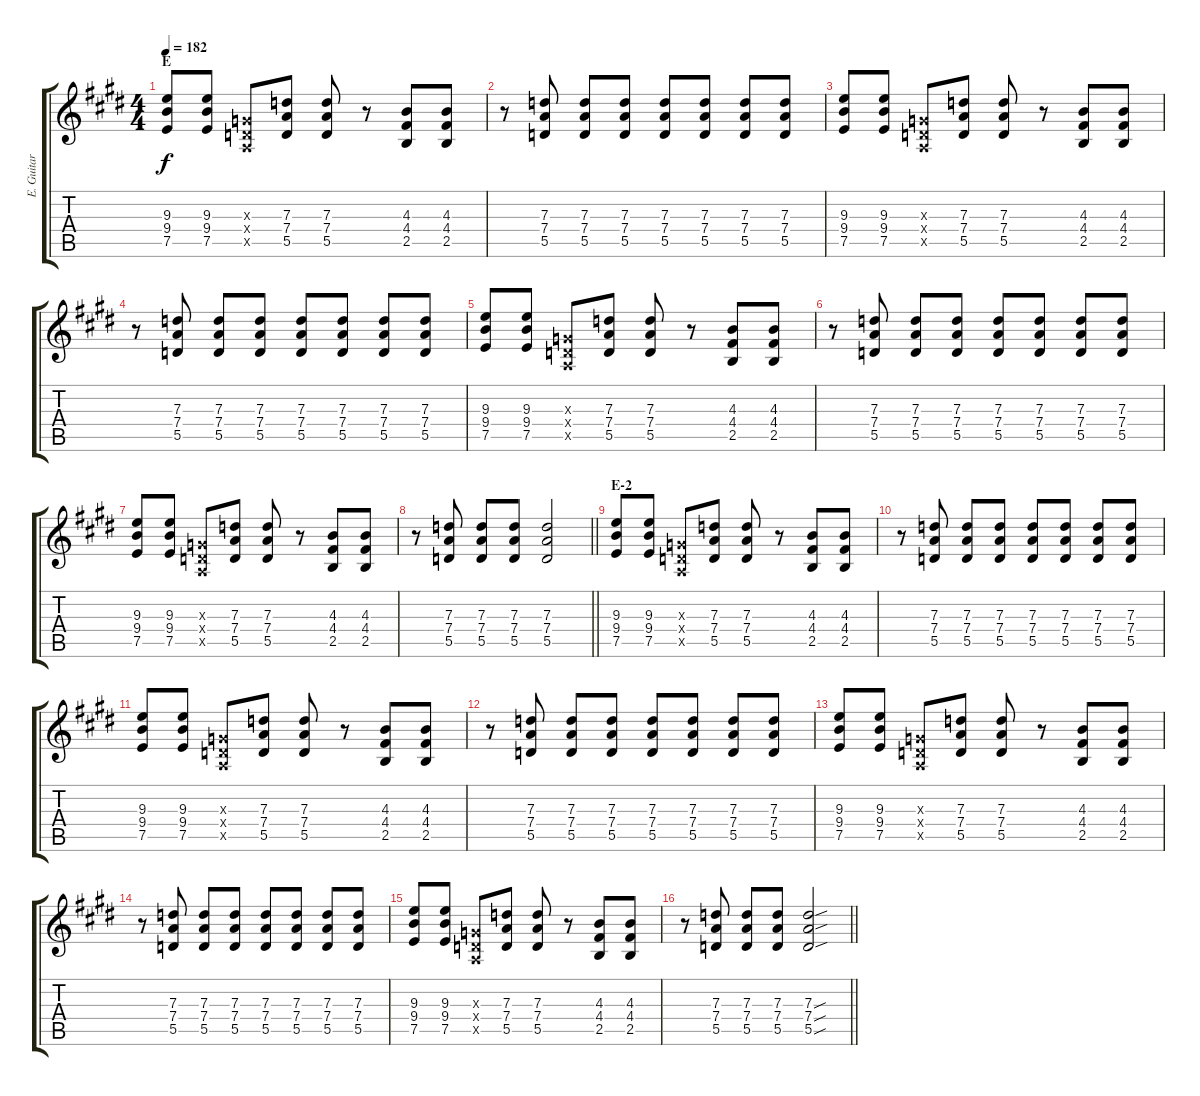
\track ("E. Guitar" "E. Guitar") {instrument electricguitarclean}
\staff {score tabs}
\tuning (E4 B3 G3 D3 A2 E2) {hide}
\ts (4 4)
\section ("" "E")
\tempo 182
\clef g2
\ks e
(9.3 9.4 7.5).8{dy f} (9.3 9.4 7.5).8 (0.3{x} 0.4{x} 0.5{x}).8 (7.3 7.4 5.5).8 (7.3 7.4 5.5).8 r.8 (4.3 4.4 2.5).8 (4.3 4.4 2.5).8 |
r.8 (7.3 7.4 5.5).8 (7.3 7.4 5.5).8 (7.3 7.4 5.5).8 (7.3 7.4 5.5).8 (7.3 7.4 5.5).8 (7.3 7.4 5.5).8 (7.3 7.4 5.5).8 |
(9.3 9.4 7.5).8 (9.3 9.4 7.5).8 (0.3{x} 0.4{x} 0.5{x}).8 (7.3 7.4 5.5).8 (7.3 7.4 5.5).8 r.8 (4.3 4.4 2.5).8 (4.3 4.4 2.5).8 |
r.8 (7.3 7.4 5.5).8 (7.3 7.4 5.5).8 (7.3 7.4 5.5).8 (7.3 7.4 5.5).8 (7.3 7.4 5.5).8 (7.3 7.4 5.5).8 (7.3 7.4 5.5).8 |
(9.3 9.4 7.5).8 (9.3 9.4 7.5).8 (0.3{x} 0.4{x} 0.5{x}).8 (7.3 7.4 5.5).8 (7.3 7.4 5.5).8 r.8 (4.3 4.4 2.5).8 (4.3 4.4 2.5).8 |
r.8 (7.3 7.4 5.5).8 (7.3 7.4 5.5).8 (7.3 7.4 5.5).8 (7.3 7.4 5.5).8 (7.3 7.4 5.5).8 (7.3 7.4 5.5).8 (7.3 7.4 5.5).8 |
(9.3 9.4 7.5).8 (9.3 9.4 7.5).8 (0.3{x} 0.4{x} 0.5{x}).8 (7.3 7.4 5.5).8 (7.3 7.4 5.5).8 r.8 (4.3 4.4 2.5).8 (4.3 4.4 2.5).8 |
\barLineRight lightlight
r.8 (7.3 7.4 5.5).8 (7.3 7.4 5.5).8 (7.3 7.4 5.5).8 (7.3 7.4 5.5).2 |
\section ("" "E-2")
(9.3 9.4 7.5).8 (9.3 9.4 7.5).8 (0.3{x} 0.4{x} 0.5{x}).8 (7.3 7.4 5.5).8 (7.3 7.4 5.5).8 r.8 (4.3 4.4 2.5).8 (4.3 4.4 2.5).8 |
r.8 (7.3 7.4 5.5).8 (7.3 7.4 5.5).8 (7.3 7.4 5.5).8 (7.3 7.4 5.5).8 (7.3 7.4 5.5).8 (7.3 7.4 5.5).8 (7.3 7.4 5.5).8 |
(9.3 9.4 7.5).8 (9.3 9.4 7.5).8 (0.3{x} 0.4{x} 0.5{x}).8 (7.3 7.4 5.5).8 (7.3 7.4 5.5).8 r.8 (4.3 4.4 2.5).8 (4.3 4.4 2.5).8 |
r.8 (7.3 7.4 5.5).8 (7.3 7.4 5.5).8 (7.3 7.4 5.5).8 (7.3 7.4 5.5).8 (7.3 7.4 5.5).8 (7.3 7.4 5.5).8 (7.3 7.4 5.5).8 |
(9.3 9.4 7.5).8 (9.3 9.4 7.5).8 (0.3{x} 0.4{x} 0.5{x}).8 (7.3 7.4 5.5).8 (7.3 7.4 5.5).8 r.8 (4.3 4.4 2.5).8 (4.3 4.4 2.5).8 |
r.8 (7.3 7.4 5.5).8 (7.3 7.4 5.5).8 (7.3 7.4 5.5).8 (7.3 7.4 5.5).8 (7.3 7.4 5.5).8 (7.3 7.4 5.5).8 (7.3 7.4 5.5).8 |
(9.3 9.4 7.5).8 (9.3 9.4 7.5).8 (0.3{x} 0.4{x} 0.5{x}).8 (7.3 7.4 5.5).8 (7.3 7.4 5.5).8 r.8 (4.3 4.4 2.5).8 (4.3 4.4 2.5).8 |
\barLineRight lightlight
r.8 (7.3 7.4 5.5).8 (7.3 7.4 5.5).8 (7.3 7.4 5.5).8 (7.3{sou} 7.4{sou} 5.5{sou}).2
